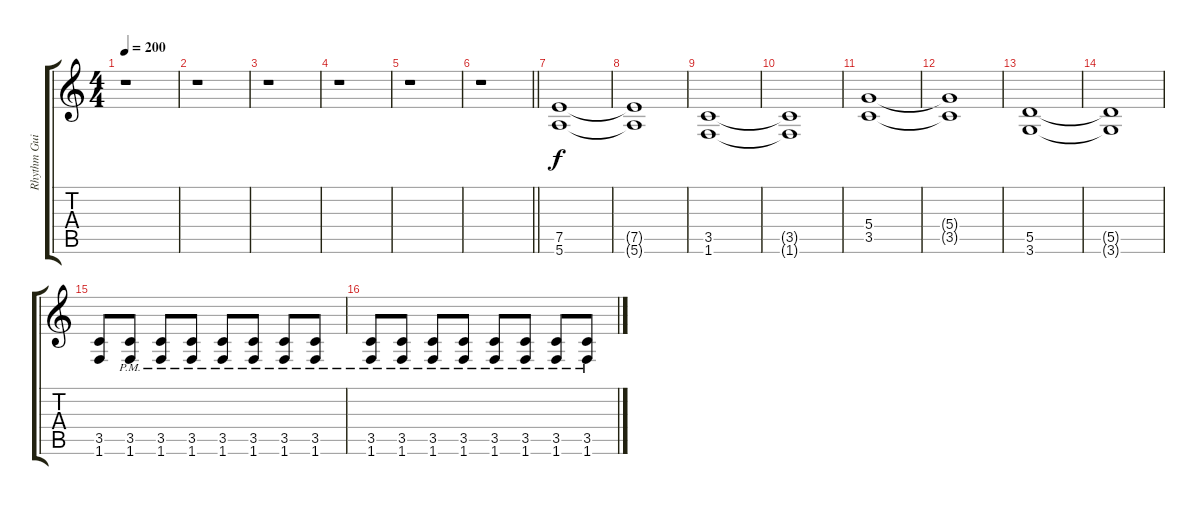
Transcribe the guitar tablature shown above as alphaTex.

\track ("Rhythm Guitar 1: Juha-Pekka Alanen" "Rhythm Gui") {instrument distortionguitar}
\staff {score tabs}
\tuning (E4 B3 G3 D3 A2 E2) {hide}
\ts (4 4)
\tempo 200
\clef g2
\ks aminor
r.1{dy f} |
r.1 |
r.1 |
r.1 |
r.1 |
\barLineRight lightlight
r.1 |
(7.5 5.6).1 |
(7.5{t} 5.6{t}).1 |
(3.5 1.6).1 |
(3.5{t} 1.6{t}).1 |
(5.4 3.5).1 |
(5.4{t} 3.5{t}).1 |
(5.5 3.6).1 |
(5.5{t} 3.6{t}).1 |
(3.5 1.6).8 (3.5{pm} 1.6{pm}).8 (3.5{pm} 1.6{pm}).8 (3.5{pm} 1.6{pm}).8 (3.5{pm} 1.6{pm}).8 (3.5{pm} 1.6{pm}).8 (3.5{pm} 1.6{pm}).8 (3.5{pm} 1.6{pm}).8 |
(3.5{pm} 1.6{pm}).8 (3.5{pm} 1.6{pm}).8 (3.5{pm} 1.6{pm}).8 (3.5{pm} 1.6{pm}).8 (3.5{pm} 1.6{pm}).8 (3.5{pm} 1.6{pm}).8 (3.5{pm} 1.6{pm}).8 (3.5{pm} 1.6{pm}).8
